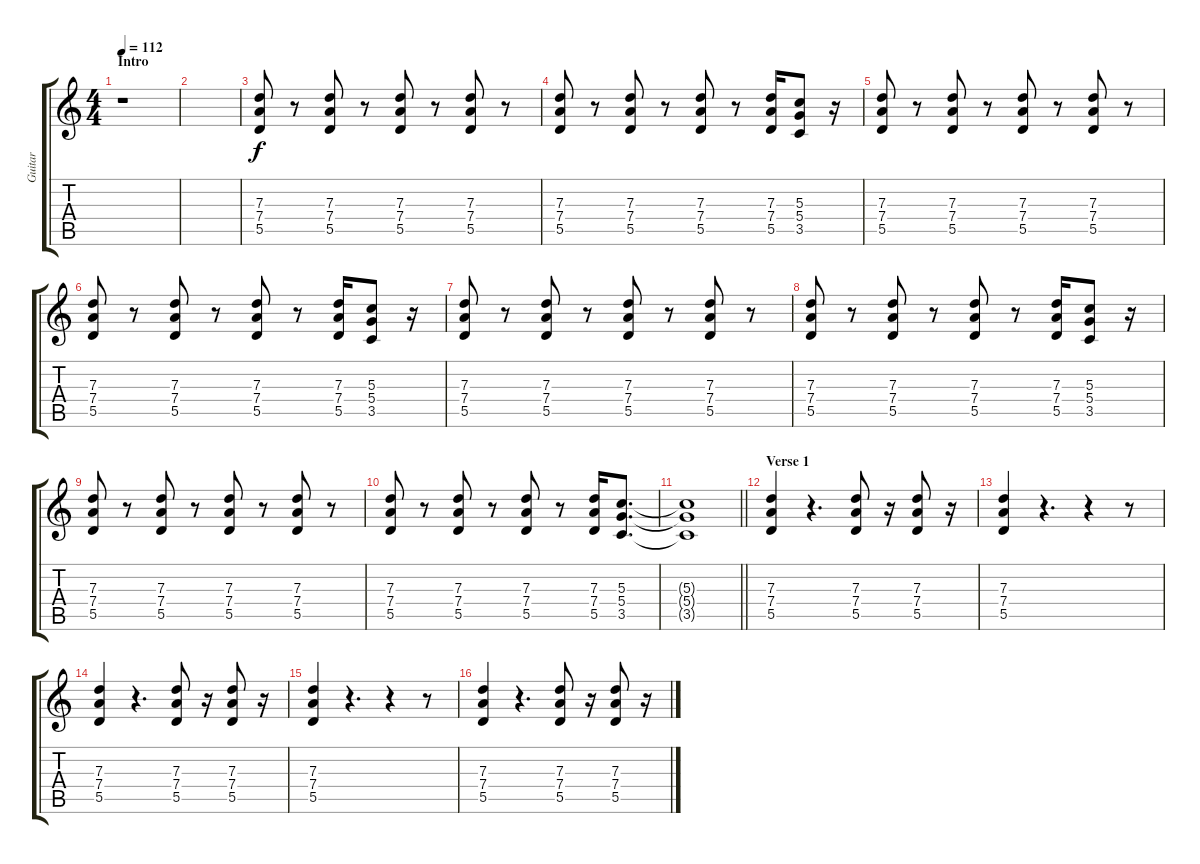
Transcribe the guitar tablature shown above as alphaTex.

\track ("Guitar" "Guitar") {instrument distortionguitar}
\staff {score tabs}
\tuning (E4 B3 G3 D3 A2 E2) {hide}
\ts (4 4)
\section ("" "Intro")
\tempo 112
\clef g2
\ks c
r.1{dy f instrument distortionguitar} |
|
(7.3 7.4 5.5).8 r.8 (7.3 7.4 5.5).8 r.8 (7.3 7.4 5.5).8 r.8 (7.3 7.4 5.5).8 r.8 |
(7.3 7.4 5.5).8 r.8 (7.3 7.4 5.5).8 r.8 (7.3 7.4 5.5).8 r.8 (7.3 7.4 5.5).16 (5.3 5.4 3.5).8 r.16 |
(7.3 7.4 5.5).8 r.8 (7.3 7.4 5.5).8 r.8 (7.3 7.4 5.5).8 r.8 (7.3 7.4 5.5).8 r.8 |
(7.3 7.4 5.5).8 r.8 (7.3 7.4 5.5).8 r.8 (7.3 7.4 5.5).8 r.8 (7.3 7.4 5.5).16 (5.3 5.4 3.5).8 r.16 |
(7.3 7.4 5.5).8 r.8 (7.3 7.4 5.5).8 r.8 (7.3 7.4 5.5).8 r.8 (7.3 7.4 5.5).8 r.8 |
(7.3 7.4 5.5).8 r.8 (7.3 7.4 5.5).8 r.8 (7.3 7.4 5.5).8 r.8 (7.3 7.4 5.5).16 (5.3 5.4 3.5).8 r.16 |
(7.3 7.4 5.5).8 r.8 (7.3 7.4 5.5).8 r.8 (7.3 7.4 5.5).8 r.8 (7.3 7.4 5.5).8 r.8 |
(7.3 7.4 5.5).8 r.8 (7.3 7.4 5.5).8 r.8 (7.3 7.4 5.5).8 r.8 (7.3 7.4 5.5).16 (5.3 5.4 3.5).8{d} |
\barLineRight lightlight
(5.3{t} 5.4{t} 3.5{t}).1 |
\section ("" "Verse 1")
(7.3 7.4 5.5).4 r.4{d} (7.3 7.4 5.5).8 r.16 (7.3 7.4 5.5).8 r.16 |
(7.3 7.4 5.5).4 r.4{d} r.4 r.8 |
(7.3 7.4 5.5).4 r.4{d} (7.3 7.4 5.5).8 r.16 (7.3 7.4 5.5).8 r.16 |
(7.3 7.4 5.5).4 r.4{d} r.4 r.8 |
(7.3 7.4 5.5).4 r.4{d} (7.3 7.4 5.5).8 r.16 (7.3 7.4 5.5).8 r.16
